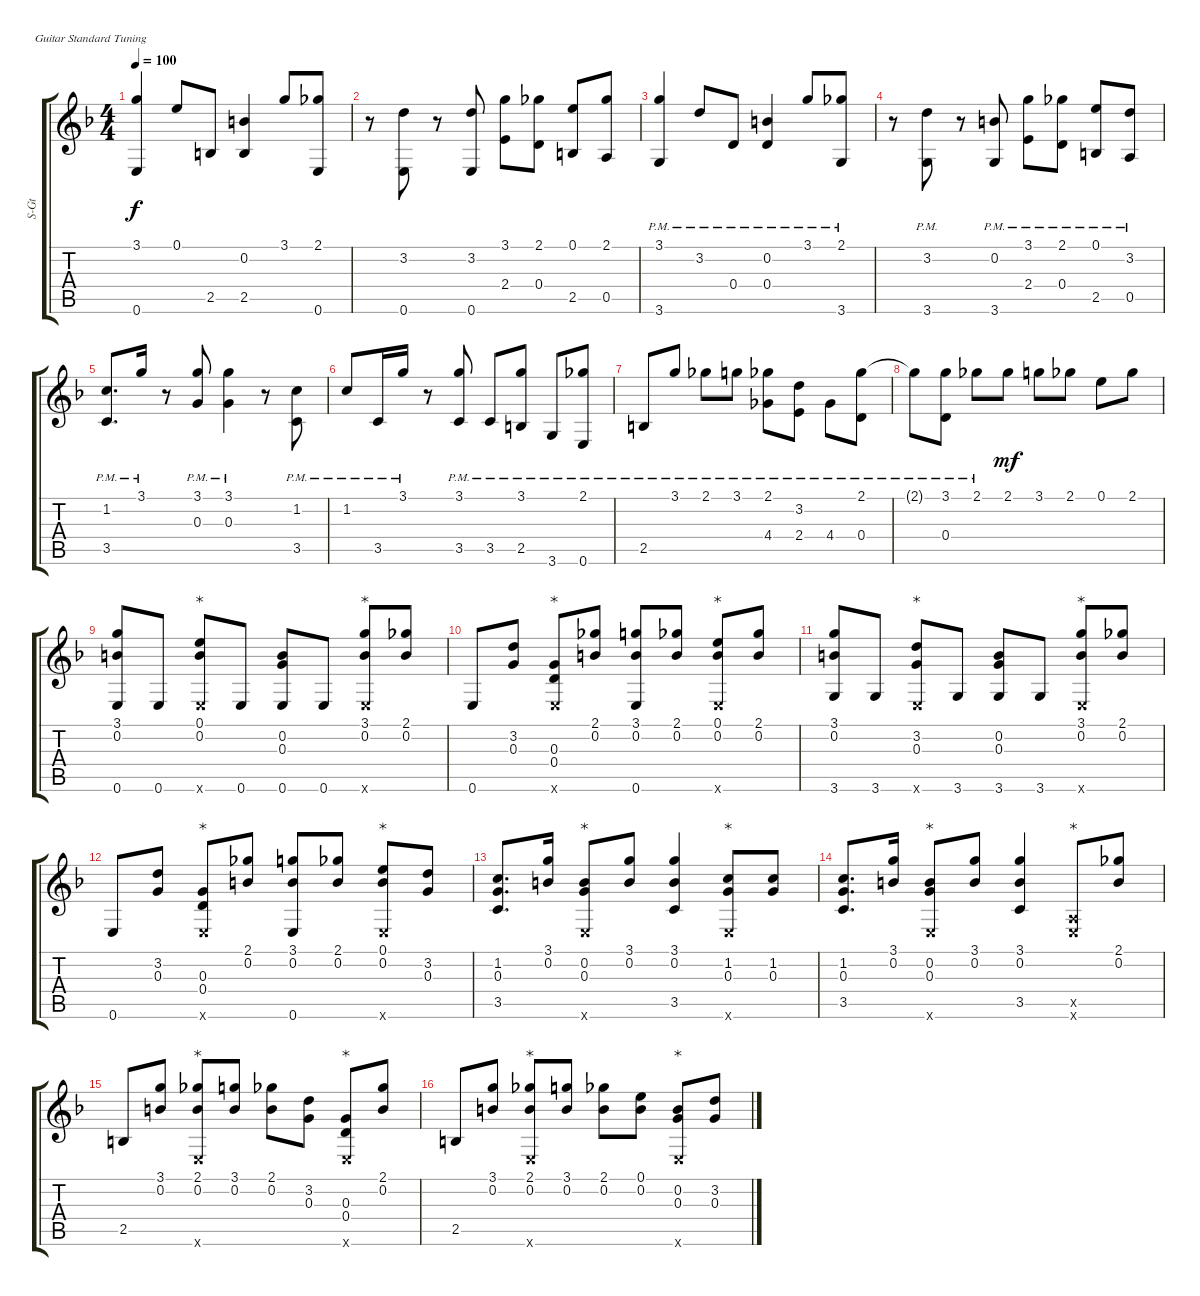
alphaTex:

\defaultSystemsLayout 4
\bracketExtendMode groupsimilarinstruments
\otherSystemsTrackNameOrientation horizontal
\track ("Steel Guitar" "S-Gt") {instrument acousticguitarsteel}
\staff {score tabs}
\tuning (E4 B3 G3 D3 A2 E2)
\ts (4 4)
\tempo 100
\clef g2
\ks f
(3.1{acc forcenatural} 0.6{acc forcenatural}).4{dy f instrument acousticguitarsteel beam Up} 0.1{acc forcenatural}.8{beam Up} 2.5{acc forcenatural}.8{beam Up} (2.5{acc forcenatural} 0.2{acc forcenatural}).4{beam Up} 3.1{acc forcenatural}.8{beam Up} (2.1{acc b} 0.6{acc forcenatural}).8{beam Up} |
r.8{beam Down} (0.6{acc forcenatural} 3.2{acc forcenatural}).8{beam Up} r.8{beam Up} (0.6{acc forcenatural} 3.2{acc forcenatural}).8{beam Up} (3.1{acc forcenatural} 2.4{acc forcenatural}).8{beam Down} (2.1{acc b} 0.4{acc forcenatural}).8{beam Down} (0.1{acc forcenatural} 2.5{acc forcenatural}).8{beam Up} (2.1{acc b} 0.5{acc forcenatural}).8{beam Up} |
(3.1{pm acc forcenatural} 3.6{pm acc forcenatural}).4{beam Up} 3.2{pm acc forcenatural}.8{beam Up} 0.4{pm acc forcenatural}.8{beam Up} (0.2{pm acc forcenatural} 0.4{pm acc forcenatural}).4{beam Up} 3.1{pm acc forcenatural}.8{beam Up} (2.1{pm acc b} 3.6{pm acc forcenatural}).8{beam Up} |
r.8{beam Down} (3.6{pm acc forcenatural} 3.2{pm acc forcenatural}).8{beam Up} r.8{beam Up} (3.6{pm acc forcenatural} 0.2{pm acc forcenatural}).8{beam Up} (3.1{pm acc forcenatural} 2.4{pm acc forcenatural}).8{beam Down} (2.1{pm acc b} 0.4{pm acc forcenatural}).8{beam Down} (0.1{pm acc forcenatural} 2.5{pm acc forcenatural}).8{beam Up} (0.5{pm acc forcenatural} 3.2{pm acc forcenatural}).8{beam Up} |
(1.2{pm acc forcenatural} 3.5{pm acc forcenatural}).8{d beam Up} 3.1{pm acc forcenatural}.16{beam Up} r.8{beam Up} (3.1{pm acc forcenatural} 0.3{pm acc forcenatural}).8{beam Down} (3.1{pm acc forcenatural} 0.3{pm acc forcenatural}).4{beam Down} r.8{beam Down} (1.2{pm acc forcenatural} 3.5{pm acc forcenatural}).8{beam Up} |
1.2{pm acc forcenatural}.8{beam Up} 3.5{pm acc forcenatural}.16{beam Up} 3.1{pm acc forcenatural}.16{beam Up} r.8{beam Up} (3.1{pm acc forcenatural} 3.5{pm acc forcenatural}).8{beam Up} 3.5{pm acc forcenatural}.8{beam Up} (2.5{pm acc forcenatural} 3.1{pm acc forcenatural}).8{beam Up} 3.6{pm acc forcenatural}.8{beam Up} (0.6{pm acc forcenatural} 2.1{pm acc b}).8{beam Up} |
2.5{pm acc forcenatural}.8{beam Up} 3.1{pm acc forcenatural}.8{beam Up} 2.1{pm acc b}.8{beam Down} 3.1{pm acc forcenatural}.8{beam Down} (2.1{pm acc b} 4.4{pm acc b}).8{beam Down} (3.2{pm acc forcenatural} 2.4{pm acc forcenatural}).8{beam Down} 4.4{pm acc b}.8{beam Down} (2.1{pm acc b} 0.4{pm acc forcenatural}).8{beam Down} |
2.1{pm t acc b}.8{beam Down} (3.1{pm acc forcenatural} 0.4{pm acc forcenatural}).8{beam Down} 2.1{pm acc b}.8{beam Down} 2.1{acc b}.8{dy mf beam Down} 3.1{acc forcenatural}.8{beam Down} 2.1{acc b}.8{beam Down} 0.1{acc forcenatural}.8{beam Down} 2.1{acc b}.8{beam Down} |
(3.1{acc forcenatural} 0.2{acc forcenatural} 0.6{acc forcenatural}).8{beam Up} 0.6{acc forcenatural}.8{beam Up} (0.1{acc forcenatural} 0.2{acc forcenatural} 0.6{x acc forcenatural}).8{glpf beam Up} 0.6{acc forcenatural}.8{beam Up} (0.2{acc forcenatural} 0.3{acc forcenatural} 0.6{acc forcenatural}).8{beam Up} 0.6{acc forcenatural}.8{beam Up} (0.6{x acc forcenatural} 3.1{acc forcenatural} 0.2{acc forcenatural}).8{glpf beam Up} (2.1{acc b} 0.2{acc forcenatural}).8{beam Up} |
0.6{acc forcenatural}.8{beam Up} (3.2{acc forcenatural} 0.3{acc forcenatural}).8{beam Up} (0.3{acc forcenatural} 0.4{acc forcenatural} 0.6{x acc forcenatural}).8{glpf beam Up} (2.1{acc b} 0.2{acc forcenatural}).8{beam Up} (3.1{acc forcenatural} 0.2{acc forcenatural} 0.6{acc forcenatural}).8{beam Up} (2.1{acc b} 0.2{acc forcenatural}).8{beam Up} (0.1{acc forcenatural} 0.2{acc forcenatural} 0.6{x acc forcenatural}).8{glpf beam Up} (2.1{acc b} 0.2{acc forcenatural}).8{beam Up} |
(3.1{acc forcenatural} 0.2{acc forcenatural} 3.6{acc forcenatural}).8{beam Up} 3.6{acc forcenatural}.8{beam Up} (0.6{x acc forcenatural} 3.2{acc forcenatural} 0.3{acc forcenatural}).8{glpf beam Up} 3.6{acc forcenatural}.8{beam Up} (3.6{acc forcenatural} 0.3{acc forcenatural} 0.2{acc forcenatural}).8{beam Up} 3.6{acc forcenatural}.8{beam Up} (3.1{acc forcenatural} 0.2{acc forcenatural} 0.6{x acc forcenatural}).8{glpf beam Up} (2.1{acc b} 0.2{acc forcenatural}).8{beam Up} |
0.6{acc forcenatural}.8{beam Up} (3.2{acc forcenatural} 0.3{acc forcenatural}).8{beam Up} (0.3{acc forcenatural} 0.4{acc forcenatural} 0.6{x acc forcenatural}).8{glpf beam Up} (2.1{acc b} 0.2{acc forcenatural}).8{beam Up} (3.1{acc forcenatural} 0.2{acc forcenatural} 0.6{acc forcenatural}).8{beam Up} (2.1{acc b} 0.2{acc forcenatural}).8{beam Up} (0.1{acc forcenatural} 0.2{acc forcenatural} 0.6{x acc forcenatural}).8{glpf beam Up} (3.2{acc forcenatural} 0.3{acc forcenatural}).8{beam Up} |
(1.2{acc forcenatural} 0.3{acc forcenatural} 3.5{acc forcenatural}).8{d beam Up} (3.1{acc forcenatural} 0.2{acc forcenatural}).16{beam Up} (0.2{acc forcenatural} 0.3{acc forcenatural} 0.6{x acc forcenatural}).8{glpf beam Up} (3.1{acc forcenatural} 0.2{acc forcenatural}).8{beam Up} (3.1{acc forcenatural} 0.2{acc forcenatural} 3.5{acc forcenatural}).4{beam Up} (1.2{acc forcenatural} 0.3{acc forcenatural} 0.6{x acc forcenatural}).8{glpf beam Up} (1.2{acc forcenatural} 0.3{acc forcenatural}).8{beam Up} |
(1.2{acc forcenatural} 0.3{acc forcenatural} 3.5{acc forcenatural}).8{d beam Up} (3.1{acc forcenatural} 0.2{acc forcenatural}).16{beam Up} (0.2{acc forcenatural} 0.3{acc forcenatural} 0.6{x acc forcenatural}).8{glpf beam Up} (3.1{acc forcenatural} 0.2{acc forcenatural}).8{beam Up} (3.1{acc forcenatural} 0.2{acc forcenatural} 3.5{acc forcenatural}).4{beam Up} (0.6{x acc forcenatural} 0.5{x acc forcenatural}).8{glpf beam Up} (0.2{acc forcenatural} 2.1{acc b}).8{beam Up} |
2.5{acc forcenatural}.8{beam Up} (3.1{acc forcenatural} 0.2{acc forcenatural}).8{beam Up} (2.1{acc b} 0.2{acc forcenatural} 0.6{x acc forcenatural}).8{glpf beam Up} (3.1{acc forcenatural} 0.2{acc forcenatural}).8{beam Up} (2.1{acc b} 0.2{acc forcenatural}).8{beam Down} (3.2{acc forcenatural} 0.3{acc forcenatural}).8{beam Down} (0.3{acc forcenatural} 0.4{acc forcenatural} 0.6{x acc forcenatural}).8{glpf beam Up} (2.1{acc b} 0.2{acc forcenatural}).8{beam Up} |
2.5{acc forcenatural}.8{beam Up} (3.1{acc forcenatural} 0.2{acc forcenatural}).8{beam Up} (2.1{acc b} 0.2{acc forcenatural} 0.6{x acc forcenatural}).8{glpf beam Up} (3.1{acc forcenatural} 0.2{acc forcenatural}).8{beam Up} (2.1{acc b} 0.2{acc forcenatural}).8{beam Down} (0.2{acc forcenatural} 0.1{acc forcenatural}).8{beam Down} (0.3{acc forcenatural} 0.6{x acc forcenatural} 0.2{acc forcenatural}).8{glpf beam Up} (3.2{acc forcenatural} 0.3{acc forcenatural}).8{beam Up}
